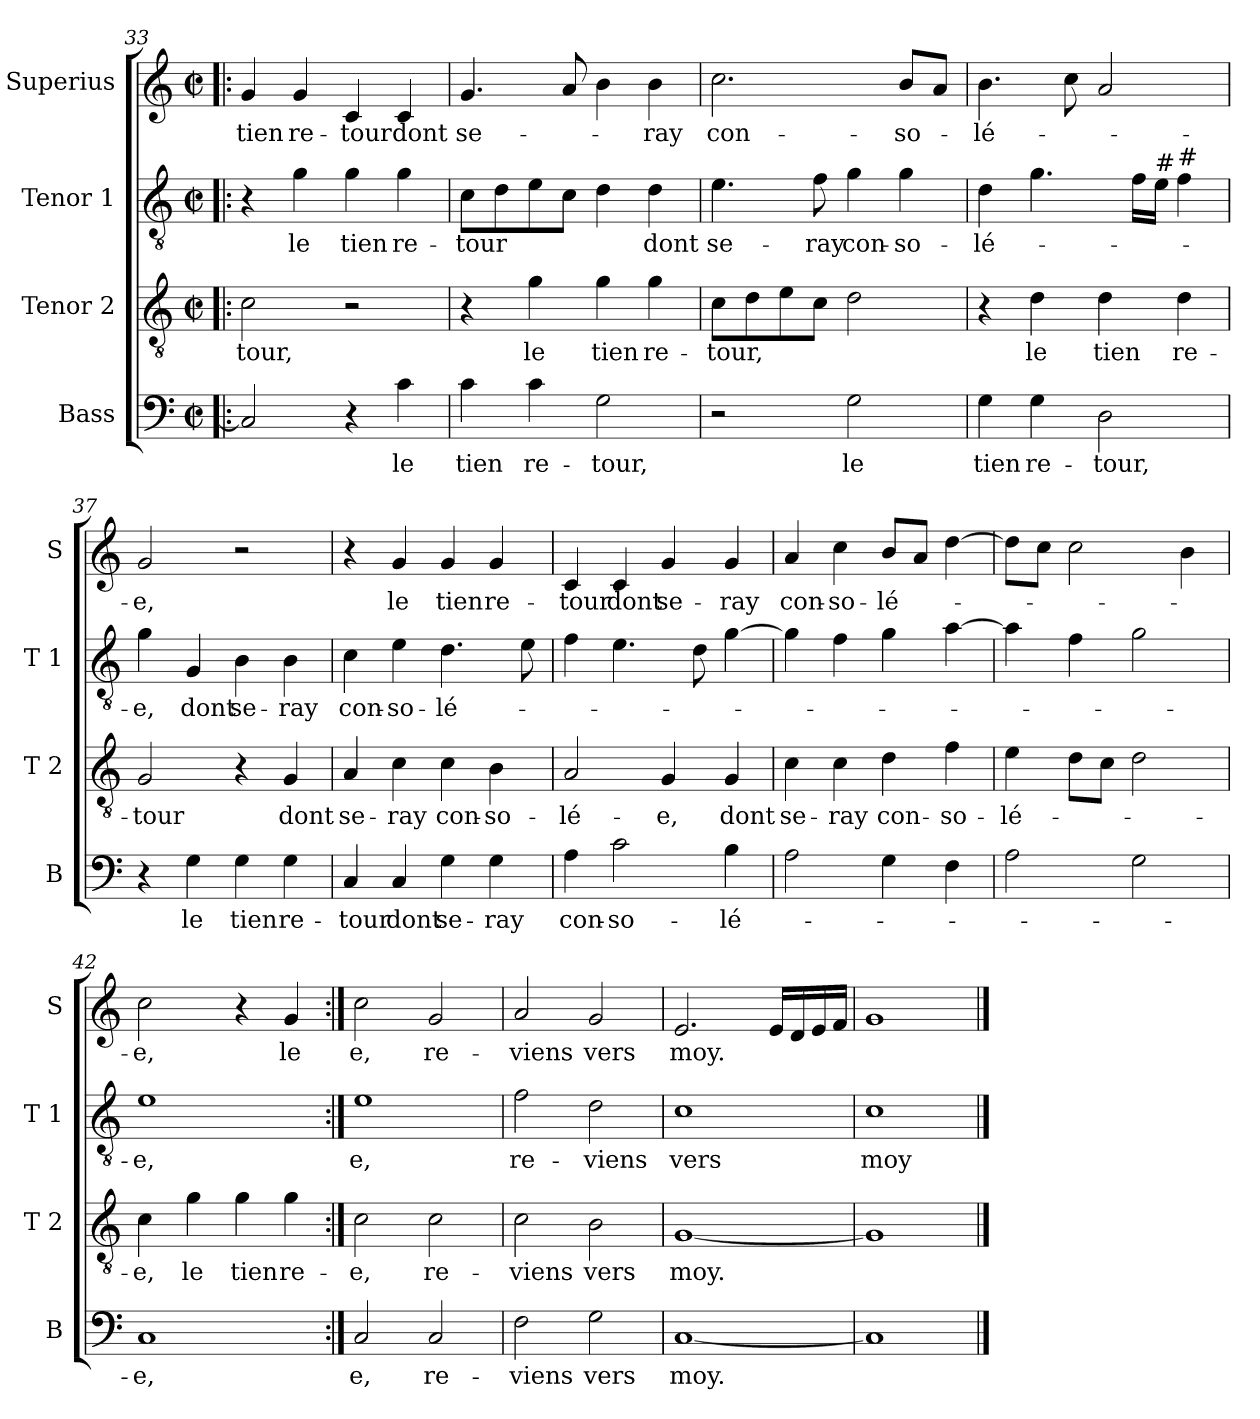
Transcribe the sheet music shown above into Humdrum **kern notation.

**kern	**text	**kern	**text	**kern	**text	**kern	**text
*part4	*part4	*part3	*part3	*part2	*part2	*part1	*part1
*staff4	*staff4	*staff3	*staff3	*staff2	*staff2	*staff1	*staff1
*I"Bass	*	*I"Tenor 2	*	*I"Tenor 1	*	*I"Superius	*
*I'B	*	*I'T 2	*	*I'T 1	*	*I'S	*
*clefF4	*	*clefGv2	*	*clefGv2	*	*clefG2	*
*k[]	*	*k[]	*	*k[]	*	*k[]	*
*C:	*	*C:	*	*C:	*	*C:	*
*M2/2	*	*M2/2	*	*M2/2	*	*M2/2	*
*met(c|)	*	*met(c|)	*	*met(c|)	*	*met(c|)	*
=33!|:	=33!|:	=33!|:	=33!|:	=33!|:	=33!|:	=33!|:	=33!|:
2C/]	.	2c\	-tour,	4r	.	4g/	tien
.	.	.	.	4g\	le	4g/	re-
4r	.	2r	.	4g\	tien	4c/	-tour
4c\	le	.	.	4g\	re-	4c/	dont
=34	=34	=34	=34	=34	=34	=34	=34
4c\	tien	4r	.	8c\L	-tour	4.g/	se-
.	.	.	.	8d\	.	.	.
4c\	re-	4g\	le	8e\	.	.	.
.	.	.	.	8c\J	.	8a/	.
2G\	-tour,	4g\	tien	4d\	.	4b\	.
.	.	4g\	re-	4d\	dont	4b\	-ray
=35	=35	=35	=35	=35	=35	=35	=35
2r	.	8c\L	-tour,	4.e\	se-	2.cc\	con-
.	.	8d\	.	.	.	.	.
.	.	8e\	.	.	.	.	.
.	.	8c\J	.	8f\	-ray	.	.
2G\	le	2d\	.	4g\	con-	.	.
.	.	.	.	4g\	-so-	8b/L	-so-
.	.	.	.	.	.	8a/J	.
!!LO:LB:g=z
=36	=36	=36	=36	=36	=36	=36	=36
4G\	tien	4r	.	4d\	-lé-	4.b\	-lé-
4G\	re-	4d\	le	4.g\	.	.	.
.	.	.	.	.	.	8cc\	.
2D\	-tour,	4d\	tien	.	.	2a/	.
.	.	.	.	16f\LL	.	.	.
!	!	!	!	!LO:TX:a:t=#	!	!	!
.	.	.	.	16e\JJ	.	.	.
!	!	!	!	!LO:TX:a:t=#	!	!	!
.	.	4d\	re-	4f\	.	.	.
=37	=37	=37	=37	=37	=37	=37	=37
4r	.	2G/	-tour	4g\	-e,	2g/	-e,
4G\	le	.	.	4G/	dont	.	.
4G\	tien	4r	.	4B\	se-	2r	.
4G\	re-	4G/	dont	4B\	-ray	.	.
=38	=38	=38	=38	=38	=38	=38	=38
4C/	-tour	4A/	se-	4c\	con-	4r	.
4C/	dont	4c\	-ray	4e\	-so-	4g/	le
4G\	se-	4c\	con-	4.d\	-lé-	4g/	tien
4G\	-ray	4B\	-so-	.	.	4g/	re-
.	.	.	.	8e\	.	.	.
=39	=39	=39	=39	=39	=39	=39	=39
4A\	con-	2A/	-lé-	4f\	.	4c/	-tour
2c\	-so-	.	.	4.e\	.	4c/	dont
.	.	4G/	-e,	.	.	4g/	se-
.	.	.	.	8d\	.	.	.
4B\	-lé-	4G/	dont	[4g\	.	4g/	-ray
=40	=40	=40	=40	=40	=40	=40	=40
2A\	.	4c\	se-	4g\]	.	4a/	con-
.	.	4c\	-ray	4f\	.	4cc\	-so-
4G\	.	4d\	con-	4g\	.	8b/L	-lé-
.	.	.	.	.	.	8a/J	.
4F\	.	4f\	-so-	[4a\	.	[4dd\	.
!!LO:LB:g=z
=41	=41	=41	=41	=41	=41	=41	=41
2A\	.	4e\	-lé-	4a\]	.	8dd\L]	.
.	.	.	.	.	.	8cc\J	.
.	.	8d\L	.	4f\	.	2cc\	.
.	.	8c\J	.	.	.	.	.
2G\	.	2d\	.	2g\	.	.	.
.	.	.	.	.	.	4b\	.
=42	=42	=42	=42	=42	=42	=42	=42
1C	-e,	4c\	-e,	1e	-e,	2cc\	-e,
.	.	4g\	le	.	.	.	.
.	.	4g\	tien	.	.	4r	.
.	.	4g\	re-	.	.	4g/	le
=43:|!	=43:|!	=43:|!	=43:|!	=43:|!	=43:|!	=43:|!	=43:|!
2C/	e,	2c\	-e,	1e	e,	2cc\	e,
2C/	re-	2c\	re-	.	.	2g/	re-
=44	=44	=44	=44	=44	=44	=44	=44
2F\	-viens	2c\	-viens	2f\	re-	2a/	-viens
2G\	vers	2B\	vers	2d\	-viens	2g/	vers
=45	=45	=45	=45	=45	=45	=45	=45
[1C	moy.	[1G	moy.	1c	vers	2.e/	moy.
.	.	.	.	.	.	16e/LL	.
.	.	.	.	.	.	16d/	.
.	.	.	.	.	.	16e/	.
.	.	.	.	.	.	16f/JJ	.
=46	=46	=46	=46	=46	=46	=46	=46
1C]	.	1G]	.	1c	moy	1g	.
==	==	==	==	==	==	==	==
*-	*-	*-	*-	*-	*-	*-	*-
